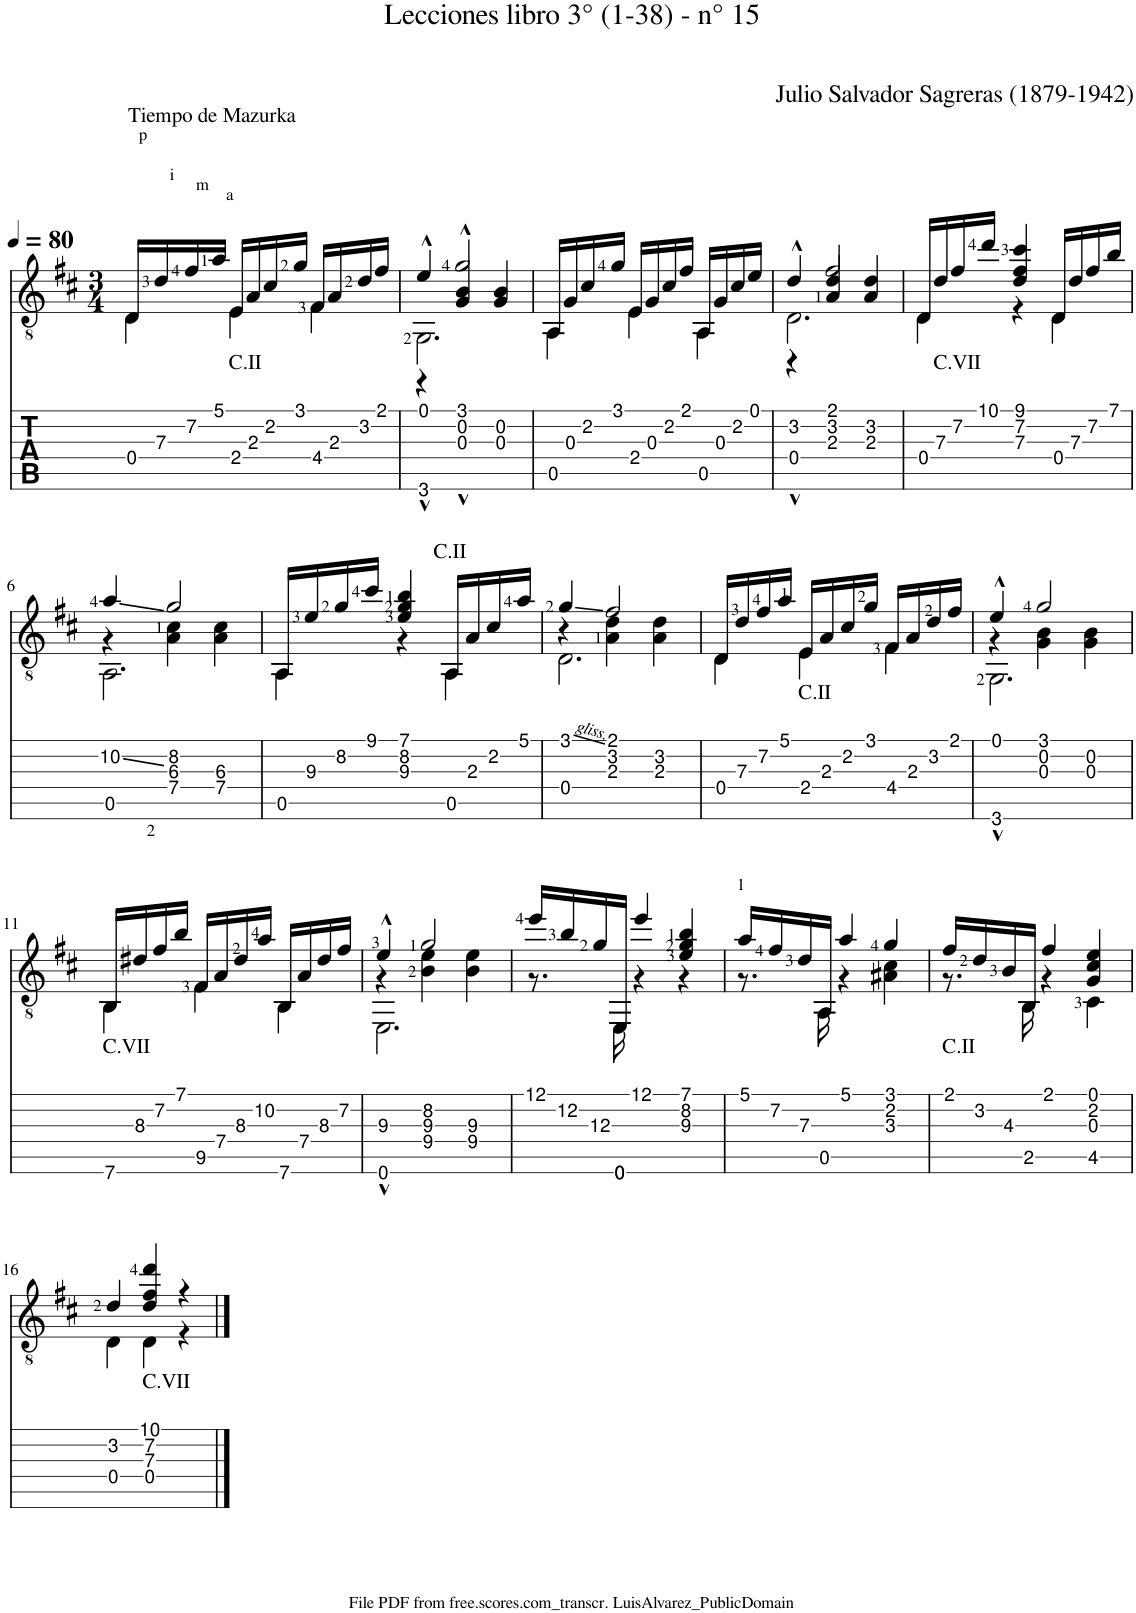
**kern	**kern
*part1	*part1
*staff2	*staff1
*I"Guitar	*
*I'Guit.	*
*stria6	*
*	*clefGv2
*k[f#c#]	*k[f#c#]
*M3/4	*M3/4
*MM80	*MM80
=1	=1
*^	*^
!	!	!LO:TX:a:t=Tiempo de Mazurka	!
16DLL	4D	16D/LL	4D\
16dJ	.	16d/	.
16f#L	.	16f#/	.
16aJJ	.	16a/JJ	.
!LO:TX:a:t=C.II	!	!	!
16ELL	4E	16E/LL	4E\
16AJ	.	16A/	.
16c#L	.	16c#/	.
16gJJ	.	16g/JJ	.
16F#LL	4F#	16F#/LL	4F#\
16AJ	.	16A/	.
16dL	.	16d/	.
16f#JJ	.	16f#/JJ	.
=2	=2	=2	=2
*	*^	*	*^
4e^^	2.GG	4r	4e^^/	2.GG\	4r
2g^^	.	4G 4B	2g^^/	.	4G/ 4B/
.	.	4G 4B	.	.	4G/ 4B/
*	*v	*v	*	*	*
*	*	*	*v	*v
=3	=3	=3	=3
16AALL	4AA	16AA/LL	4AA\
16GJ	.	16G/	.
16c#L	.	16c#/	.
16gJJ	.	16g/JJ	.
16ELL	4E	16E/LL	4E\
16GJ	.	16G/	.
16c#L	.	16c#/	.
16f#JJ	.	16f#/JJ	.
16AALL	4AA	16AA/LL	4AA\
16GJ	.	16G/	.
16c#L	.	16c#/	.
16eJJ	.	16e/JJ	.
=4	=4	=4	=4
*	*^	*	*^
4d^^	2.D	4r	4d^^/	2.D\	4r
2f#	.	4A 4d	2f#/	.	4A/ 4d/
.	.	4A 4d	.	.	4A/ 4d/
*	*v	*v	*	*	*
*	*	*	*v	*v
=5	=5	=5	=5
16DLL	4D	16D/LL	4D\
!LO:TX:a:t=C.VII	!	!	!
16dJ	.	16d/	.
16f#L	.	16f#/	.
16ddJJ	.	16dd/JJ	.
4d 4f# 4cc#	4r	4d/ 4f#/ 4cc#/	4r
16DLL	4D	16D/LL	4D\
16dJ	.	16d/	.
16f#L	.	16f#/	.
16bJJ	.	16b/JJ	.
!!LO:LB:g=z
=6	=6	=6	=6
*	*^	*	*^
4a	4r	2.AA	4a/	4r	2.AA\
2g	4A 4c#	.	2g/	4A\ 4c#\	.
.	4A 4c#	.	.	4A\ 4c#\	.
*	*v	*v	*	*	*
*	*	*	*v	*v
=7	=7	=7	=7
16AALL	4AA	16AA/LL	4AA\
16eJ	.	16e/	.
16gL	.	16g/	.
16cc#JJ	.	16cc#/JJ	.
4e 4g 4b	4r	4e/ 4g/ 4b/	4r
!	!	!LO:TX:a:t=C.II	!
16AALL	4AA	16AA/LL	4AA\
16AJ	.	16A/	.
16c#L	.	16c#/	.
16aJJ	.	16a/JJ	.
=8	=8	=8	=8
*	*^	*	*^
4g	4r	2.D	4g/	4r	2.D\
2f#	4A 4d	.	2f#/	4A\ 4d\	.
.	4A 4d	.	.	4A\ 4d\	.
*	*v	*v	*	*	*
*	*	*	*v	*v
=9	=9	=9	=9
16DLL	4D	16D/LL	4D\
16dJ	.	16d/	.
16f#L	.	16f#/	.
16aJJ	.	16a/JJ	.
!LO:TX:a:t=C.II	!	!	!
16ELL	4E	16E/LL	4E\
16AJ	.	16A/	.
16c#L	.	16c#/	.
16gJJ	.	16g/JJ	.
16F#LL	4F#	16F#/LL	4F#\
16AJ	.	16A/	.
16dL	.	16d/	.
16f#JJ	.	16f#/JJ	.
=10	=10	=10	=10
*	*^	*	*^
4e^^	4r	2.GG	4e^^/	4r	2.GG\
2g	4G 4B	.	2g/	4G\ 4B\	.
.	4G 4B	.	.	4G\ 4B\	.
*	*v	*v	*	*	*
*	*	*	*v	*v
!!LO:LB:g=z
=11	=11	=11	=11
!LO:TX:a:t=C.VII	!	!	!
16BBLL	4BB	16BB/LL	4BB\
16d#J	.	16d#X/	.
16f#L	.	16f#/	.
16bJJ	.	16b/JJ	.
16F#LL	4F#	16F#/LL	4F#\
16AJ	.	16A/	.
16d#L	.	16d#/	.
16aJJ	.	16a/JJ	.
16BBLL	4BB	16BB/LL	4BB\
16AJ	.	16A/	.
16d#L	.	16d#/	.
16f#JJ	.	16f#/JJ	.
=12	=12	=12	=12
*	*^	*	*^
4e^^	4r	2.EE	4e^^/	4r	2.EE\
2g	4B 4e	.	2g/	4B\ 4e\	.
.	4B 4e	.	.	4B\ 4e\	.
*	*v	*v	*	*	*
*	*	*	*v	*v
=13	=13	=13	=13
16eeLL	8.r	16ee/LL	8.r
16bJ	.	16b/	.
16gL	.	16g/	.
16EEJJ	16EE	16EE/JJ	16EE\
4ee	4r	4ee/	4r
4e 4g 4b	4r	4e/ 4g/ 4b/	4r
=14	=14	=14	=14
16aLL	8.r	16a/LL	8.r
16f#J	.	16f#/	.
16dL	.	16d/	.
16AAJJ	16AA	16AA/JJ	16AA\
4a	4r	4a/	4r
4g	4A# 4c#	4g/	4A#X\ 4c#\
=15	=15	=15	=15
!LO:TX:a:t=C.II	!	!	!
16f#LL	8.r	16f#/LL	8.r
16dJ	.	16d/	.
16BL	.	16B/	.
16BBJJ	16BB	16BB/JJ	16BB\
4f#	4r	4f#/	4r
4G 4c# 4e	4C#	4G/ 4c#/ 4e/	4C#\
!!LO:LB:g=z	!!
=16	=16	=16	=16
4d	4D	4d/	4D\
!LO:TX:a:t=C.VII	!	!	!
4d 4f# 4dd	4D	4d/ 4f#/ 4dd/	4D\
4r	4r	4r	4r
*v	*v	*	*
*	*v	*v
==	==
*-	*-
